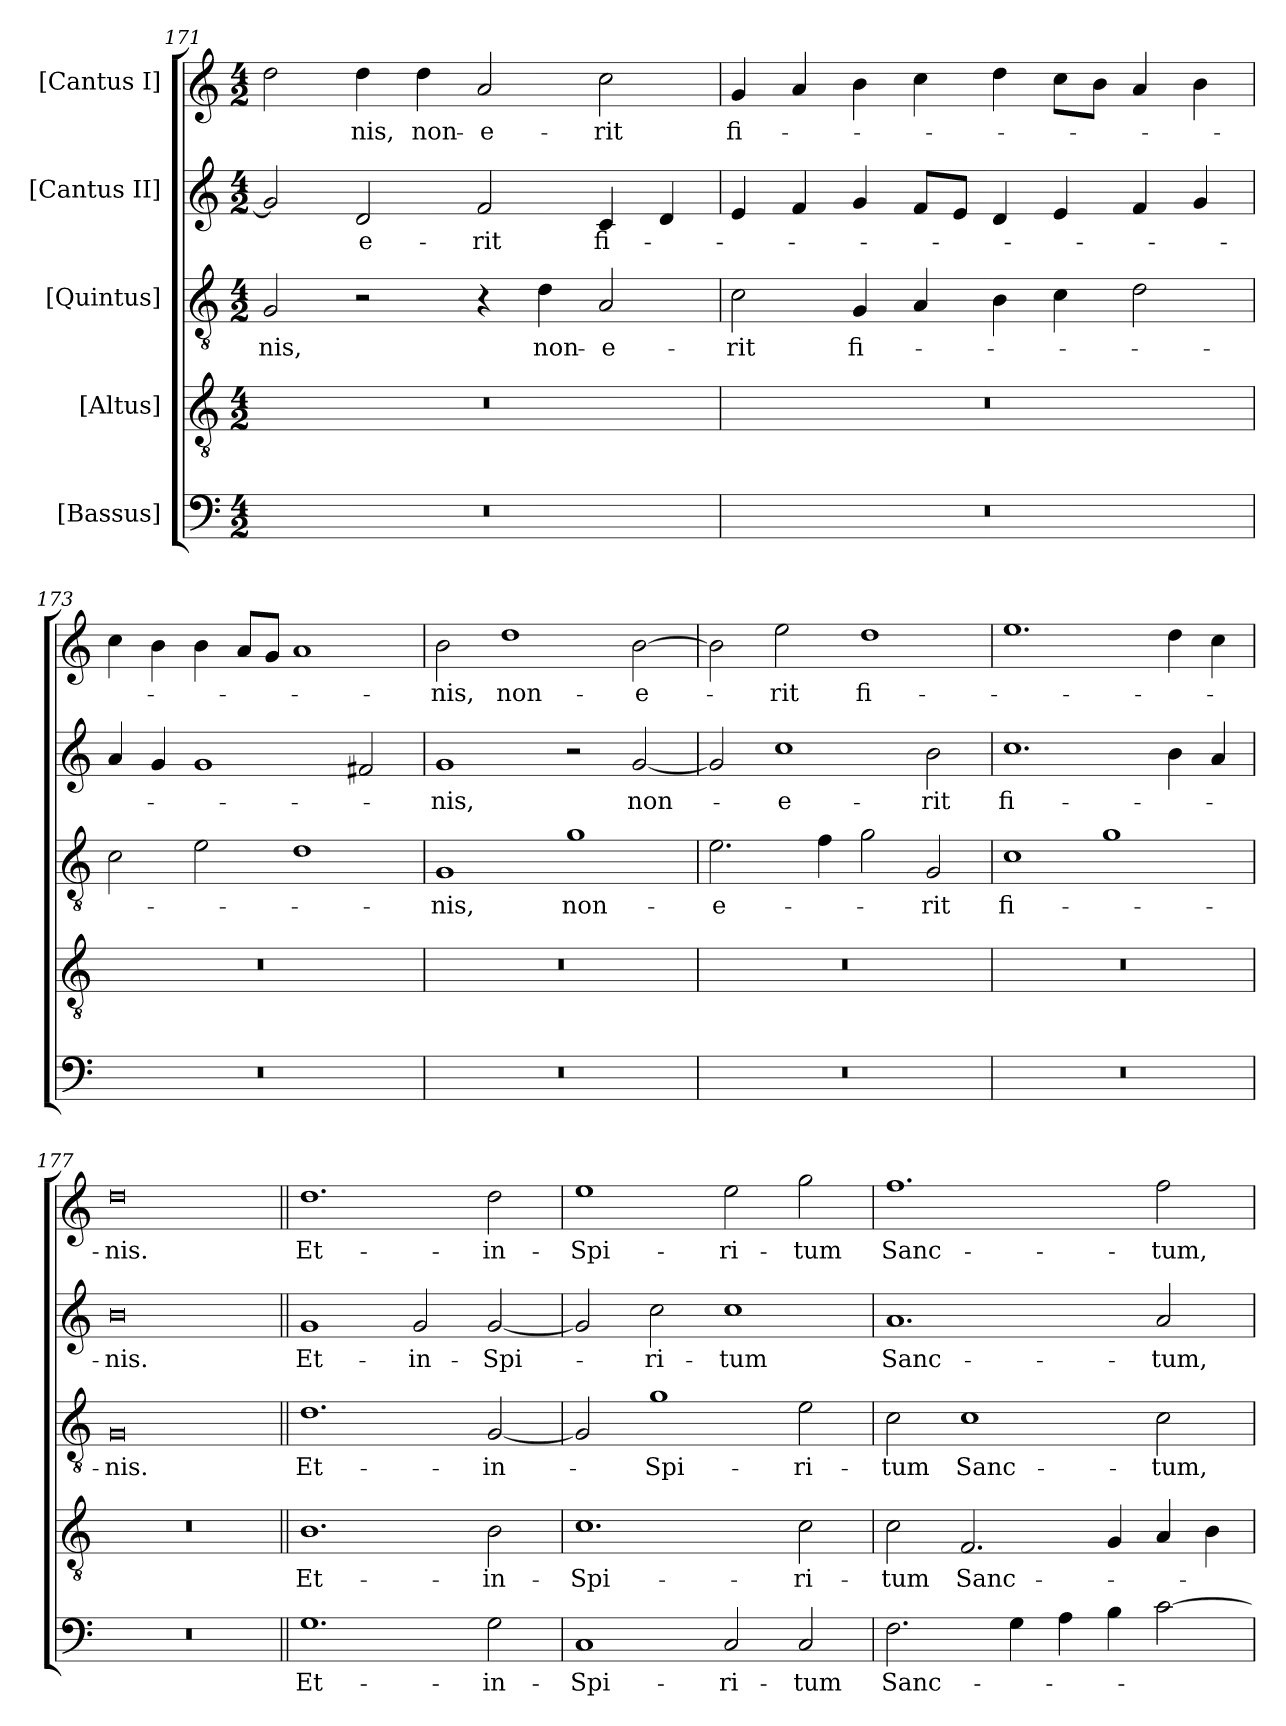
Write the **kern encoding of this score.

**kern	**text	**kern	**text	**kern	**text	**kern	**text	**kern	**text
*part5	*part5	*part4	*part4	*part3	*part3	*part2	*part2	*part1	*part1
*staff5	*staff5	*staff4	*staff4	*staff3	*staff3	*staff2	*staff2	*staff1	*staff1
*I"[Bassus]	*	*I"[Altus]	*	*I"[Quintus]	*	*I"[Cantus II]	*	*I"[Cantus I]	*
*clefF4	*	*clefGv2	*	*clefGv2	*	*clefG2	*	*clefG2	*
*k[]	*	*k[]	*	*k[]	*	*k[]	*	*k[]	*
*M4/2	*	*M4/2	*	*M4/2	*	*M4/2	*	*M4/2	*
=171	=171	=171	=171	=171	=171	=171	=171	=171	=171
0r	.	0r	.	2G/	-nis,	2g/]	.	2dd\	.
.	.	.	.	2r	.	2d/	e-	4dd\	-nis,
.	.	.	.	.	.	.	.	4dd\	non-
.	.	.	.	4r	.	2f/	-rit	2a/	e-
.	.	.	.	4d\	non-	.	.	.	.
.	.	.	.	2A/	e-	4c/	fi-	2cc\	-rit
.	.	.	.	.	.	4d/	.	.	.
=172	=172	=172	=172	=172	=172	=172	=172	=172	=172
0r	.	0r	.	2c\	-rit	4e/	.	4g/	fi-
.	.	.	.	.	.	4f/	.	4a/	.
.	.	.	.	4G/	fi-	4g/	.	4b\	.
.	.	.	.	4A/	.	8f/L	.	4cc\	.
.	.	.	.	.	.	8e/J	.	.	.
.	.	.	.	4B\	.	4d/	.	4dd\	.
.	.	.	.	4c\	.	4e/	.	8cc\L	.
.	.	.	.	.	.	.	.	8b\J	.
.	.	.	.	2d\	.	4f/	.	4a/	.
.	.	.	.	.	.	4g/	.	4b\	.
=173	=173	=173	=173	=173	=173	=173	=173	=173	=173
0r	.	0r	.	2c\	.	4a/	.	4cc\	.
.	.	.	.	.	.	4g/	.	4b\	.
.	.	.	.	2e\	.	1g/	.	4b\	.
.	.	.	.	.	.	.	.	8a/L	.
.	.	.	.	.	.	.	.	8g/J	.
.	.	.	.	1d\	.	.	.	1a/	.
.	.	.	.	.	.	2f#X/	.	.	.
=174	=174	=174	=174	=174	=174	=174	=174	=174	=174
0r	.	0r	.	1G/	-nis,	1g/	-nis,	2b\	-nis,
.	.	.	.	.	.	.	.	1dd\	non-
.	.	.	.	1g\	non-	2r	.	.	.
.	.	.	.	.	.	[2g/	non-	[2b\	e-
=175	=175	=175	=175	=175	=175	=175	=175	=175	=175
0r	.	0r	.	2.e\	e-	2g/]	.	2b\]	.
.	.	.	.	.	.	1cc\	e-	2ee\	-rit
.	.	.	.	4f\	.	.	.	.	.
.	.	.	.	2g\	.	.	.	1dd\	fi-
.	.	.	.	2G/	-rit	2b\	-rit	.	.
=176	=176	=176	=176	=176	=176	=176	=176	=176	=176
0r	.	0r	.	1c\	fi-	1.cc\	fi-	1.ee\	.
.	.	.	.	1g\	.	.	.	.	.
.	.	.	.	.	.	4b\	.	4dd\	.
.	.	.	.	.	.	4a/	.	4cc\	.
=177	=177	=177	=177	=177	=177	=177	=177	=177	=177
0r	.	0r	.	0G/	-nis.	0b\	-nis.	0dd\	-nis.
=178||	=178||	=178||	=178||	=178||	=178||	=178||	=178||	=178||	=178||
1.G\	Et-	1.B\	Et-	1.d\	Et-	1g/	Et-	1.dd\	Et-
.	.	.	.	.	.	2g/	in-	.	.
2G\	in-	2B\	in-	[2G/	in-	[2g/	Spi-	2dd\	in-
=179	=179	=179	=179	=179	=179	=179	=179	=179	=179
1C/	Spi-	1.c\	Spi-	2G/]	.	2g/]	.	1ee\	Spi-
.	.	.	.	1g\	Spi-	2cc\	-ri-	.	.
2C/	-ri-	.	.	.	.	1cc\	-tum	2ee\	-ri-
2C/	-tum	2c\	-ri-	2e\	-ri-	.	.	2gg\	-tum
=180	=180	=180	=180	=180	=180	=180	=180	=180	=180
2.F\	Sanc-	2c\	-tum	2c\	-tum	1.a/	Sanc-	1.ff\	Sanc-
.	.	2.F/	Sanc-	1c\	Sanc-	.	.	.	.
4G\	.	.	.	.	.	.	.	.	.
4A\	.	.	.	.	.	.	.	.	.
4B\	.	4G/	.	.	.	.	.	.	.
[2c\	.	4A/	.	2c\	-tum,	2a/	-tum,	2ff\	-tum,
.	.	4B\	.	.	.	.	.	.	.
=	=	=	=	=	=	=	=	=	=
*-	*-	*-	*-	*-	*-	*-	*-	*-	*-
